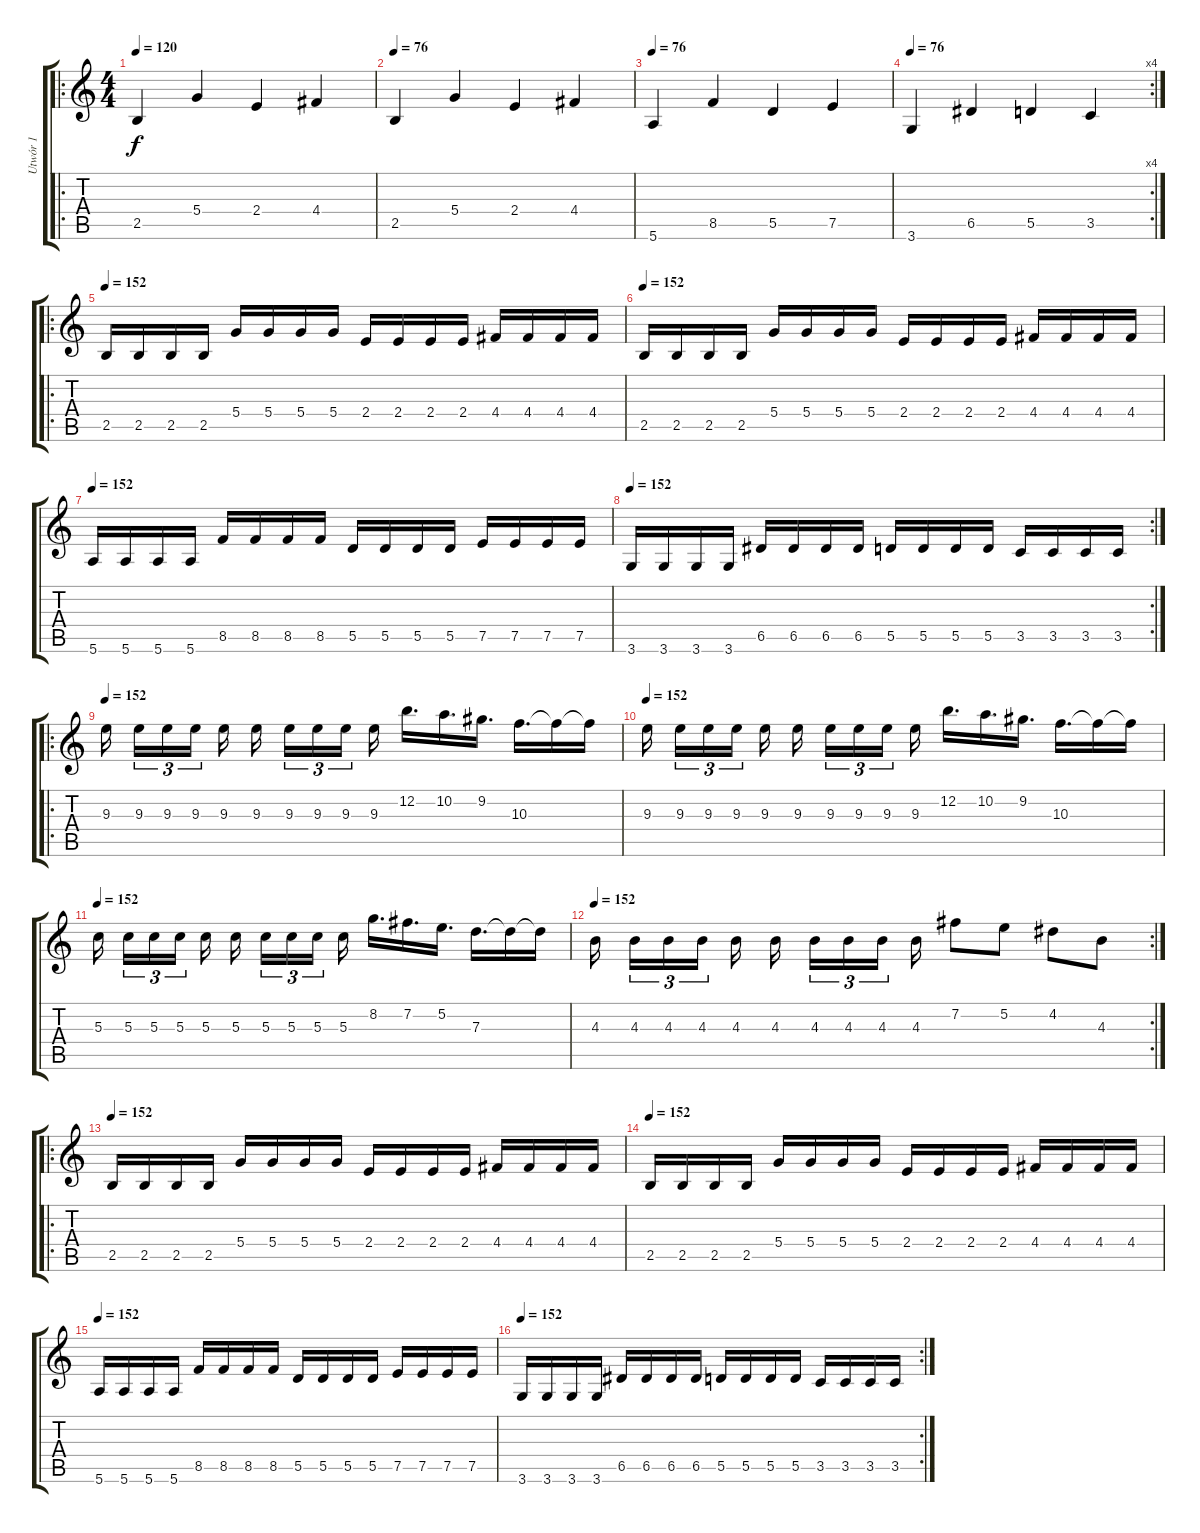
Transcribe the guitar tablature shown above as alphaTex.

\track ("Utwór 1" "Utwór 1") {instrument distortionguitar}
\staff {score tabs}
\tuning (E4 B3 G3 D3 A2 E2) {hide}
\ro
\ts (4 4)
\tempo 120
\tempo 76
\tempo 120
\clef g2
\ks c
2.5.4{dy f instrument distortionguitar} 5.4.4 2.4.4 4.4.4 |
\tempo 76
2.5.4 5.4.4 2.4.4 4.4.4 |
\tempo 76
5.6.4 8.5.4 5.5.4 7.5.4 |
\rc 4
\tempo 76
3.6.4 6.5.4 5.5.4 3.5.4 |
\ro
\tempo 152
2.5.16 2.5.16 2.5.16 2.5.16 5.4.16 5.4.16 5.4.16 5.4.16 2.4.16 2.4.16 2.4.16 2.4.16 4.4.16 4.4.16 4.4.16 4.4.16 |
\tempo 152
2.5.16 2.5.16 2.5.16 2.5.16 5.4.16 5.4.16 5.4.16 5.4.16 2.4.16 2.4.16 2.4.16 2.4.16 4.4.16 4.4.16 4.4.16 4.4.16 |
\tempo 152
5.6.16 5.6.16 5.6.16 5.6.16 8.5.16 8.5.16 8.5.16 8.5.16 5.5.16 5.5.16 5.5.16 5.5.16 7.5.16 7.5.16 7.5.16 7.5.16 |
\rc 2
\tempo 152
3.6.16 3.6.16 3.6.16 3.6.16 6.5.16 6.5.16 6.5.16 6.5.16 5.5.16 5.5.16 5.5.16 5.5.16 3.5.16 3.5.16 3.5.16 3.5.16 |
\ro
\tempo 152
9.3.16 9.3.16{tu (3 2)} 9.3.16{tu (3 2)} 9.3.16{tu (3 2)} 9.3.16 9.3.16 9.3.16{tu (3 2)} 9.3.16{tu (3 2)} 9.3.16{tu (3 2)} 9.3.16 12.2.16{d} 10.2.16{d} 9.2.16{d} 10.3.16{d} 10.3{t}.16 10.3{t}.16 |
\tempo 152
9.3.16 9.3.16{tu (3 2)} 9.3.16{tu (3 2)} 9.3.16{tu (3 2)} 9.3.16 9.3.16 9.3.16{tu (3 2)} 9.3.16{tu (3 2)} 9.3.16{tu (3 2)} 9.3.16 12.2.16{d} 10.2.16{d} 9.2.16{d} 10.3.16{d} 10.3{t}.16 10.3{t}.16 |
\tempo 152
5.3.16 5.3.16{tu (3 2)} 5.3.16{tu (3 2)} 5.3.16{tu (3 2)} 5.3.16 5.3.16 5.3.16{tu (3 2)} 5.3.16{tu (3 2)} 5.3.16{tu (3 2)} 5.3.16 8.2.16{d} 7.2.16{d} 5.2.16{d} 7.3.16{d} 7.3{t}.16 7.3{t}.16 |
\rc 2
\tempo 152
4.3.16 4.3.16{tu (3 2)} 4.3.16{tu (3 2)} 4.3.16{tu (3 2)} 4.3.16 4.3.16 4.3.16{tu (3 2)} 4.3.16{tu (3 2)} 4.3.16{tu (3 2)} 4.3.16 7.2.8 5.2.8 4.2.8 4.3.8 |
\ro
\tempo 152
2.5.16 2.5.16 2.5.16 2.5.16 5.4.16 5.4.16 5.4.16 5.4.16 2.4.16 2.4.16 2.4.16 2.4.16 4.4.16 4.4.16 4.4.16 4.4.16 |
\tempo 152
2.5.16 2.5.16 2.5.16 2.5.16 5.4.16 5.4.16 5.4.16 5.4.16 2.4.16 2.4.16 2.4.16 2.4.16 4.4.16 4.4.16 4.4.16 4.4.16 |
\tempo 152
5.6.16 5.6.16 5.6.16 5.6.16 8.5.16 8.5.16 8.5.16 8.5.16 5.5.16 5.5.16 5.5.16 5.5.16 7.5.16 7.5.16 7.5.16 7.5.16 |
\rc 2
\tempo 152
3.6.16 3.6.16 3.6.16 3.6.16 6.5.16 6.5.16 6.5.16 6.5.16 5.5.16 5.5.16 5.5.16 5.5.16 3.5.16 3.5.16 3.5.16 3.5.16
